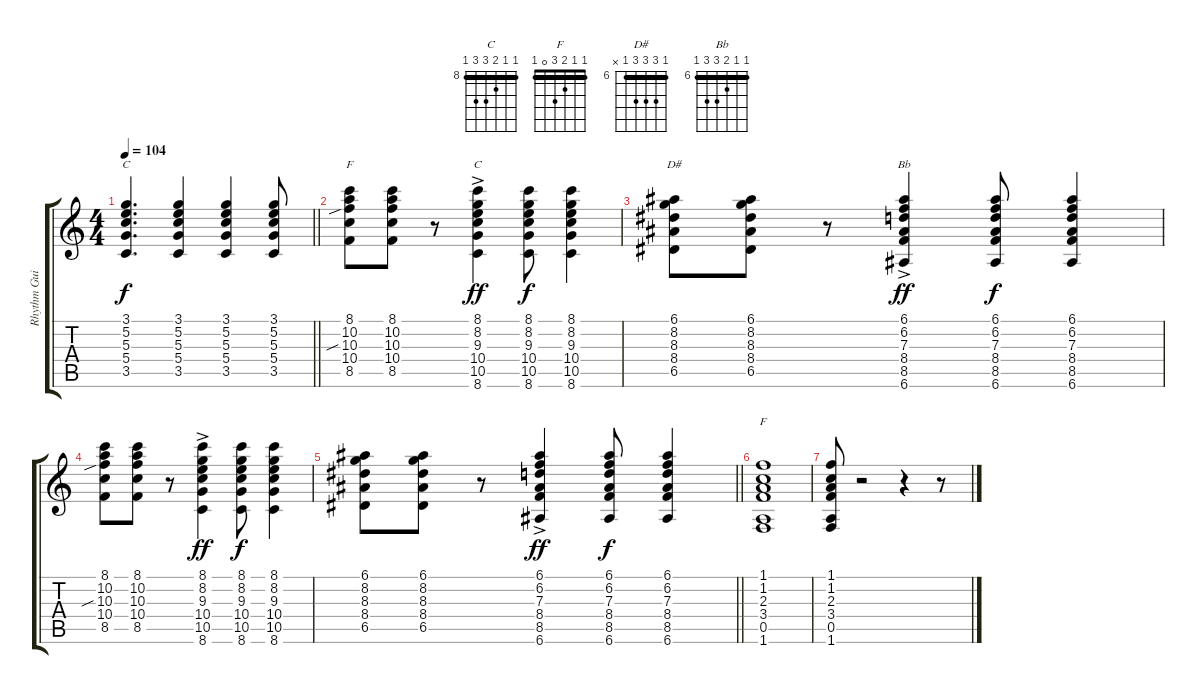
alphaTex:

\track ("Rhythm Guitar" "Rhythm Gui") {instrument acousticguitarsteel}
\staff {score tabs}
\tuning (E4 B3 G3 D3 A2 E2) {hide}
\chord ("C" 3 5 5 5 3 x) {barre 3}
\chord ("F" 8 10 10 10 8 x) {firstfret 8 barre 8}
\chord ("C" 8 8 9 10 10 8) {firstfret 8 barre 8}
\chord ("D#" 6 8 8 8 6 x) {firstfret 6 barre 6}
\chord ("Bb" 6 6 7 8 8 6) {firstfret 6 barre 6}
\chord ("F" 1 1 2 3 0 1) {barre 1}
\ts (4 4)
\tempo 104
\clef g2
\barLineRight lightlight
\ks c
(3.1 5.2 5.3 5.4 3.5).4{d ch "C" dy f} (3.1 5.2 5.3 5.4 3.5).4 (3.1 5.2 5.3 5.4 3.5).4 (3.1 5.2 5.3 5.4 3.5).8 |
(8.1 10.2 10.3{sib} 10.4 8.5).8{ch "F"} (8.1 10.2 10.3 10.4 8.5).8 r.8 (8.1{ac} 8.2{ac} 9.3{ac} 10.4{ac} 10.5{ac} 8.6{ac}).4{ch "C" dy ff} (8.1 8.2 9.3 10.4 10.5 8.6).8{dy f} (8.1 8.2 9.3 10.4 10.5 8.6).4 |
(6.1 8.2 8.3 8.4 6.5).8{ch "D#"} (6.1 8.2 8.3 8.4 6.5).8 r.8 (6.1{ac} 6.2{ac} 7.3{ac} 8.4{ac} 8.5{ac} 6.6{ac}).4{ch "Bb" dy ff} (6.1 6.2 7.3 8.4 8.5 6.6).8{dy f} (6.1 6.2 7.3 8.4 8.5 6.6).4 |
(8.1 10.2 10.3{sib} 10.4 8.5).8 (8.1 10.2 10.3 10.4 8.5).8 r.8 (8.1{ac} 8.2{ac} 9.3{ac} 10.4{ac} 10.5{ac} 8.6{ac}).4{dy ff} (8.1 8.2 9.3 10.4 10.5 8.6).8{dy f} (8.1 8.2 9.3 10.4 10.5 8.6).4 |
\barLineRight lightlight
(6.1 8.2 8.3 8.4 6.5).8 (6.1 8.2 8.3 8.4 6.5).8 r.8 (6.1{ac} 6.2{ac} 7.3{ac} 8.4{ac} 8.5{ac} 6.6{ac}).4{dy ff} (6.1 6.2 7.3 8.4 8.5 6.6).8{dy f} (6.1 6.2 7.3 8.4 8.5 6.6).4 |
(1.1 1.2 2.3 3.4 0.5 1.6).1{ch "F"} |
(1.1 1.2 2.3 3.4 0.5 1.6).8 r.2 r.4 r.8
